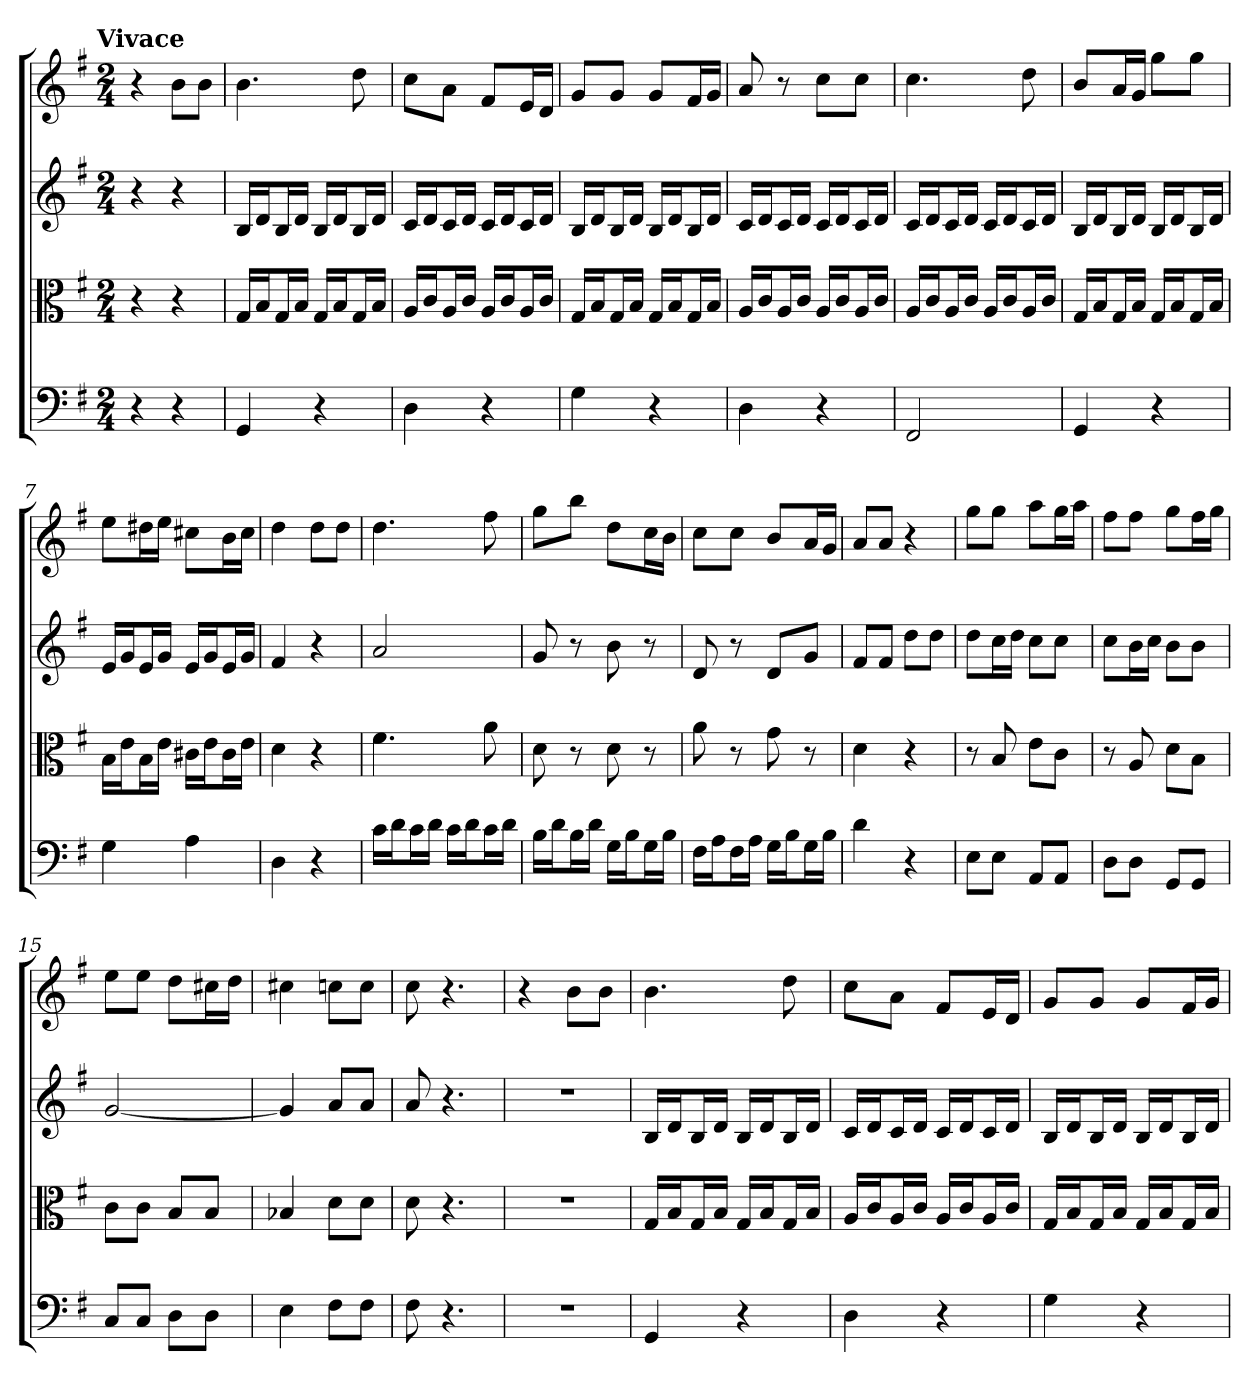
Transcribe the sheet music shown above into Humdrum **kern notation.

**kern	**kern	**kern	**kern
*part4	*part3	*part2	*part1
*staff4	*staff3	*staff2	*staff1
*clefF4	*clefC3	*	*
*k[f#]	*k[f#]	*k[f#]	*k[f#]
*G:	*G:	*G:	*G:
!!LO:TX:omd:t=Vivace
*M2/4	*M2/4	*M2/4	*M2/4
*MM160	*MM160	*MM160	*MM160
=	=	=	=
4r	4r	4r	4r
4r	4r	4r	8bL
.	.	.	8bJ
=1	=1	=1	=1
4GG	16G/LL	16BLL	4.b
.	16B/J	16dJ	.
.	16G/L	16BL	.
.	16B/JJ	16dJJ	.
4r	16G/LL	16BLL	.
.	16B/J	16dJ	.
.	16G/L	16BL	8dd
.	16B/JJ	16dJJ	.
=2	=2	=2	=2
4D	16A/LL	16cLL	8ccL
.	16c/J	16dJ	.
.	16A/L	16cL	8aJ
.	16c/JJ	16dJJ	.
4r	16A/LL	16cLL	8f#L
.	16c/J	16dJ	.
.	16A/L	16cL	16eL
.	16c/JJ	16dJJ	16dJJ
=3	=3	=3	=3
4G	16G/LL	16BLL	8gL
.	16B/J	16dJ	.
.	16G/L	16BL	8gJ
.	16B/JJ	16dJJ	.
4r	16G/LL	16BLL	8gL
.	16B/J	16dJ	.
.	16G/L	16BL	16f#L
.	16B/JJ	16dJJ	16gJJ
=4	=4	=4	=4
4D	16A/LL	16cLL	8a
.	16c/J	16dJ	.
.	16A/L	16cL	8r
.	16c/JJ	16dJJ	.
4r	16A/LL	16cLL	8ccL
.	16c/J	16dJ	.
.	16A/L	16cL	8ccJ
.	16c/JJ	16dJJ	.
=5	=5	=5	=5
2FF#	16A/LL	16cLL	4.cc
.	16c/J	16dJ	.
.	16A/L	16cL	.
.	16c/JJ	16dJJ	.
.	16A/LL	16cLL	.
.	16c/J	16dJ	.
.	16A/L	16cL	8dd
.	16c/JJ	16dJJ	.
=6	=6	=6	=6
4GG	16G/LL	16BLL	8bL
.	16B/J	16dJ	.
.	16G/L	16BL	16aL
.	16B/JJ	16dJJ	16gJJ
4r	16G/LL	16BLL	8ggL
.	16B/J	16dJ	.
.	16G/L	16BL	8ggJ
.	16B/JJ	16dJJ	.
=7	=7	=7	=7
4G	16B\LL	16eLL	8eeL
.	16e\J	16gJ	.
.	16B\L	16eL	16dd#XL
.	16e\JJ	16gJJ	16eeJJ
4A	16c#X\LL	16eLL	8cc#XL
.	16e\J	16gJ	.
.	16c#\L	16eL	16bL
.	16e\JJ	16gJJ	16cc#JJ
=8	=8	=8	=8
4D	4d	4f#	4dd
4r	4r	4r	8ddL
.	.	.	8ddJ
=9	=9	=9	=9
16c\LL	4.f#	2a	4.dd
16d\J	.	.	.
16c\L	.	.	.
16d\JJ	.	.	.
16c\LL	.	.	.
16d\J	.	.	.
16c\L	8a	.	8ff#
16d\JJ	.	.	.
=10	=10	=10	=10
16B\LL	8d	8g	8ggL
16d\J	.	.	.
16B\L	8r	8r	8bbJ
16d\JJ	.	.	.
16G\LL	8d	8b	8ddL
16B\J	.	.	.
16G\L	8r	8r	16ccL
16B\JJ	.	.	16bJJ
=11	=11	=11	=11
16F#\LL	8a	8d	8ccL
16A\J	.	.	.
16F#\L	8r	8r	8ccJ
16A\JJ	.	.	.
16G\LL	8g	8dL	8bL
16B\J	.	.	.
16G\L	8r	8gJ	16aL
16B\JJ	.	.	16gJJ
=12	=12	=12	=12
4d	4d	8f#L	8aL
.	.	8f#J	8aJ
4r	4r	8ddL	4r
.	.	8ddJ	.
=13	=13	=13	=13
8E\L	8r	8ddL	8ggL
8E\J	8B	16ccL	8ggJ
.	.	16ddJJ	.
8AA/L	8e\L	8ccL	8aaL
8AA/J	8c\J	8ccJ	16ggL
.	.	.	16aaJJ
=14	=14	=14	=14
8D\L	8r	8ccL	8ff#L
8D\J	8A	16bL	8ff#J
.	.	16ccJJ	.
8GG/L	8d\L	8bL	8ggL
8GG/J	8B\J	8bJ	16ff#L
.	.	.	16ggJJ
=15	=15	=15	=15
8C/L	8c\L	[2g	8eeL
8C/J	8c\J	.	8eeJ
8D\L	8B/L	.	8ddL
8D\J	8B/J	.	16cc#XL
.	.	.	16ddJJ
=16	=16	=16	=16
4E	4B-X	4g]	4cc#X
8F#\L	8d\L	8aL	8ccnL
8F#\J	8d\J	8aJ	8ccJ
=17	=17	=17	=17
8F#	8d	8a	8cc
4.r	4.r	4.r	4.r
=18	=18	=18	=18
2r	2r	2r	4r
.	.	.	8bL
.	.	.	8bJ
=19	=19	=19	=19
4GG	16G/LL	16BLL	4.b
.	16B/J	16dJ	.
.	16G/L	16BL	.
.	16B/JJ	16dJJ	.
4r	16G/LL	16BLL	.
.	16B/J	16dJ	.
.	16G/L	16BL	8dd
.	16B/JJ	16dJJ	.
=20	=20	=20	=20
4D	16A/LL	16cLL	8ccL
.	16c/J	16dJ	.
.	16A/L	16cL	8aJ
.	16c/JJ	16dJJ	.
4r	16A/LL	16cLL	8f#L
.	16c/J	16dJ	.
.	16A/L	16cL	16eL
.	16c/JJ	16dJJ	16dJJ
=21	=21	=21	=21
4G	16G/LL	16BLL	8gL
.	16B/J	16dJ	.
.	16G/L	16BL	8gJ
.	16B/JJ	16dJJ	.
4r	16G/LL	16BLL	8gL
.	16B/J	16dJ	.
.	16G/L	16BL	16f#L
.	16B/JJ	16dJJ	16gJJ
=	=	=	=
*-	*-	*-	*-
